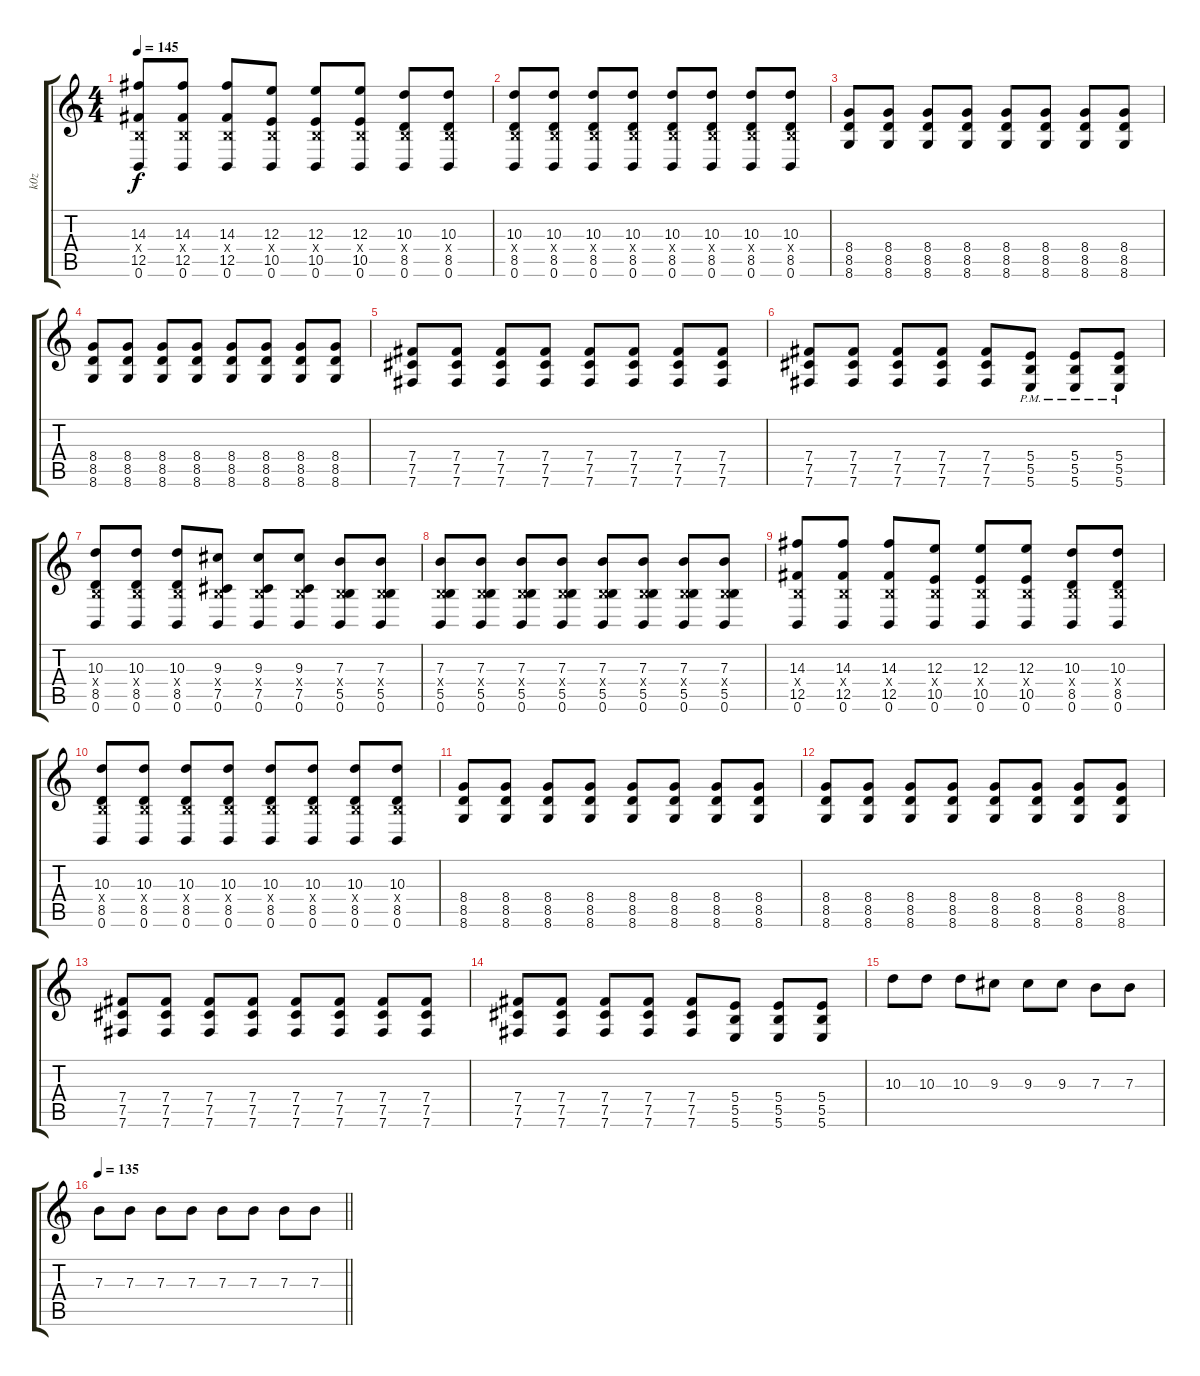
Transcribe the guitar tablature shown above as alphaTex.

\track ("k0z" "k0z") {instrument distortionguitar}
\staff {score tabs}
\tuning (Db4 Ab3 E3 B2 Gb2 B1) {hide}
\ts (4 4)
\tempo 145
\clef g2
\ks c
(14.3 0.4{x} 12.5 0.6).8{dy f} (14.3 0.4{x} 12.5 0.6).8 (14.3 0.4{x} 12.5 0.6).8 (12.3 0.4{x} 10.5 0.6).8 (12.3 0.4{x} 10.5 0.6).8 (12.3 0.4{x} 10.5 0.6).8 (10.3 0.4{x} 8.5 0.6).8 (10.3 0.4{x} 8.5 0.6).8 |
(10.3 0.4{x} 8.5 0.6).8 (10.3 0.4{x} 8.5 0.6).8 (10.3 0.4{x} 8.5 0.6).8 (10.3 0.4{x} 8.5 0.6).8 (10.3 0.4{x} 8.5 0.6).8 (10.3 0.4{x} 8.5 0.6).8 (10.3 0.4{x} 8.5 0.6).8 (10.3 0.4{x} 8.5 0.6).8 |
(8.4 8.5 8.6).8{instrument distortionguitar} (8.4 8.5 8.6).8 (8.4 8.5 8.6).8 (8.4 8.5 8.6).8 (8.4 8.5 8.6).8 (8.4 8.5 8.6).8 (8.4 8.5 8.6).8 (8.4 8.5 8.6).8 |
(8.4 8.5 8.6).8 (8.4 8.5 8.6).8 (8.4 8.5 8.6).8 (8.4 8.5 8.6).8 (8.4 8.5 8.6).8 (8.4 8.5 8.6).8 (8.4 8.5 8.6).8 (8.4 8.5 8.6).8 |
(7.4 7.5 7.6).8 (7.4 7.5 7.6).8 (7.4 7.5 7.6).8 (7.4 7.5 7.6).8 (7.4 7.5 7.6).8 (7.4 7.5 7.6).8 (7.4 7.5 7.6).8 (7.4 7.5 7.6).8 |
(7.4 7.5 7.6).8 (7.4 7.5 7.6).8 (7.4 7.5 7.6).8 (7.4 7.5 7.6).8 (7.4 7.5 7.6).8 (5.4{pm} 5.5{pm} 5.6{pm}).8 (5.4{pm} 5.5{pm} 5.6{pm}).8 (5.4{pm} 5.5{pm} 5.6{pm}).8 |
(10.3 0.4{x} 8.5 0.6).8 (10.3 0.4{x} 8.5 0.6).8 (10.3 0.4{x} 8.5 0.6).8 (9.3 0.4{x} 7.5 0.6).8 (9.3 0.4{x} 7.5 0.6).8 (9.3 0.4{x} 7.5 0.6).8 (7.3 0.4{x} 5.5 0.6).8 (7.3 0.4{x} 5.5 0.6).8 |
(7.3 0.4{x} 5.5 0.6).8 (7.3 0.4{x} 5.5 0.6).8 (7.3 0.4{x} 5.5 0.6).8 (7.3 0.4{x} 5.5 0.6).8 (7.3 0.4{x} 5.5 0.6).8 (7.3 0.4{x} 5.5 0.6).8 (7.3 0.4{x} 5.5 0.6).8 (7.3 0.4{x} 5.5 0.6).8 |
(14.3 0.4{x} 12.5 0.6).8 (14.3 0.4{x} 12.5 0.6).8 (14.3 0.4{x} 12.5 0.6).8 (12.3 0.4{x} 10.5 0.6).8 (12.3 0.4{x} 10.5 0.6).8 (12.3 0.4{x} 10.5 0.6).8 (10.3 0.4{x} 8.5 0.6).8 (10.3 0.4{x} 8.5 0.6).8 |
(10.3 0.4{x} 8.5 0.6).8 (10.3 0.4{x} 8.5 0.6).8 (10.3 0.4{x} 8.5 0.6).8 (10.3 0.4{x} 8.5 0.6).8 (10.3 0.4{x} 8.5 0.6).8 (10.3 0.4{x} 8.5 0.6).8 (10.3 0.4{x} 8.5 0.6).8 (10.3 0.4{x} 8.5 0.6).8 |
(8.4 8.5 8.6).8{instrument distortionguitar} (8.4 8.5 8.6).8 (8.4 8.5 8.6).8 (8.4 8.5 8.6).8 (8.4 8.5 8.6).8 (8.4 8.5 8.6).8 (8.4 8.5 8.6).8 (8.4 8.5 8.6).8 |
(8.4 8.5 8.6).8 (8.4 8.5 8.6).8 (8.4 8.5 8.6).8 (8.4 8.5 8.6).8 (8.4 8.5 8.6).8 (8.4 8.5 8.6).8 (8.4 8.5 8.6).8 (8.4 8.5 8.6).8 |
(7.4 7.5 7.6).8 (7.4 7.5 7.6).8 (7.4 7.5 7.6).8 (7.4 7.5 7.6).8 (7.4 7.5 7.6).8 (7.4 7.5 7.6).8 (7.4 7.5 7.6).8 (7.4 7.5 7.6).8 |
(7.4 7.5 7.6).8 (7.4 7.5 7.6).8 (7.4 7.5 7.6).8 (7.4 7.5 7.6).8 (7.4 7.5 7.6).8 (5.4 5.5 5.6).8 (5.4 5.5 5.6).8 (5.4 5.5 5.6).8 |
10.3.8 10.3.8 10.3.8 9.3.8 9.3.8 9.3.8 7.3.8 7.3.8 |
\tempo 135
\barLineRight lightlight
7.3.8 7.3.8 7.3.8 7.3.8 7.3.8 7.3.8 7.3.8 7.3.8
